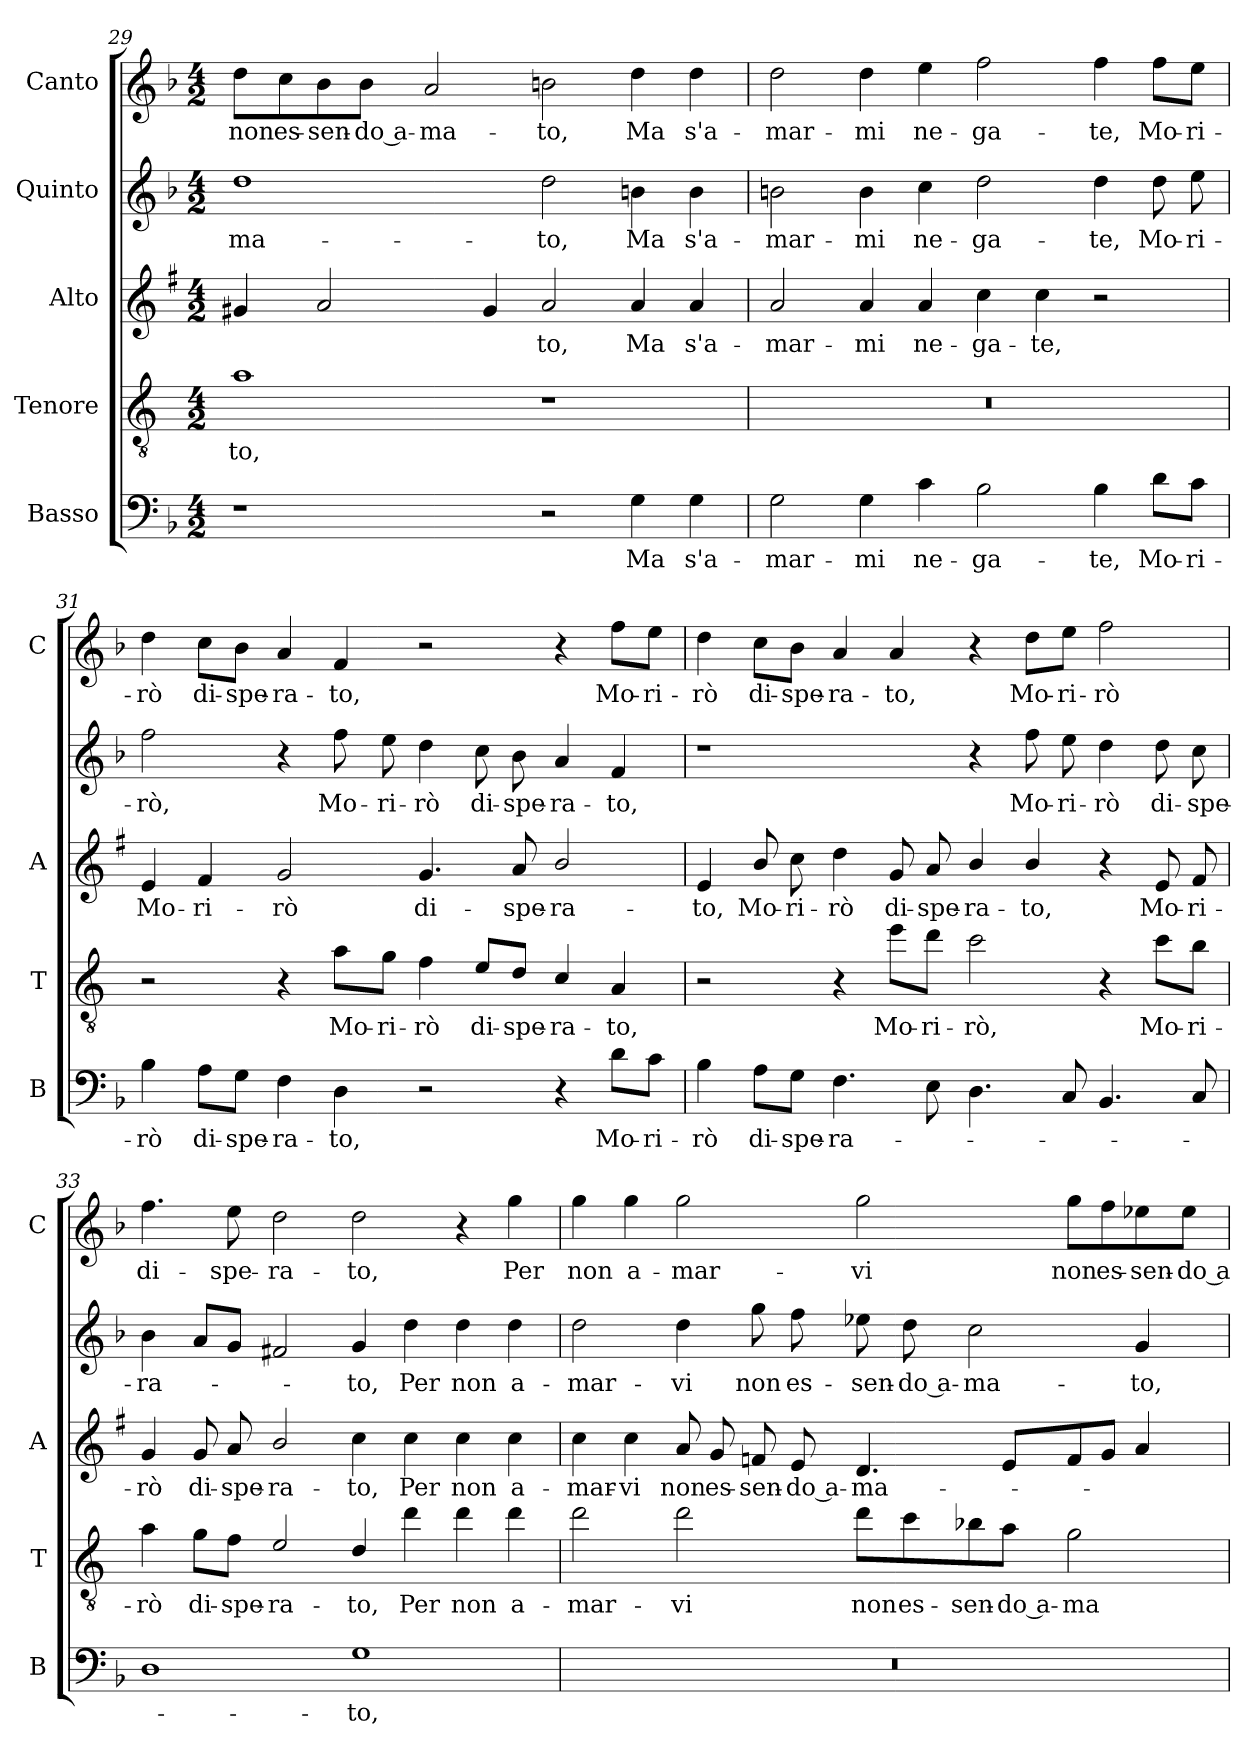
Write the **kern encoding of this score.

**kern	**text	**kern	**text	**kern	**text	**kern	**text	**kern	**text
*part5	*part5	*part4	*part4	*part3	*part3	*part2	*part2	*part1	*part1
*staff5	*staff5	*staff4	*staff4	*staff3	*staff3	*staff2	*staff2	*staff1	*staff1
*I"Basso	*	*I"Tenore	*	*I"Alto	*	*I"Quinto	*	*I"Canto	*
*I'B	*	*I'T	*	*I'A	*	*	*	*I'C	*
*clefF4	*	*clefGv2	*	*clefG2	*	*clefG2	*	*clefG2	*
*	*	*ITrd4c7	*	*ITrd1c2	*	*	*	*	*
*k[b-]	*	*k[b-]	*	*k[b-]	*	*k[b-]	*	*k[b-]	*
*F:	*	*F:	*	*F:	*	*F:	*	*F:	*
*M4/2	*	*M4/2	*	*M4/2	*	*M4/2	*	*M4/2	*
=29	=29	=29	=29	=29	=29	=29	=29	=29	=29
!	!	!	!LO:LY:b	!	!	!	!LO:LY:b	!	!LO:LY:b
1r	.	1d	-to,	4f#X/	.	1dd	-ma-	8dd\L	non
!	!	!	!	!	!	!	!	!	!LO:LY:b
.	.	.	.	.	.	.	.	8cc\	es-
!	!	!	!	!	!	!	!	!	!LO:LY:b
.	.	.	.	2g/	.	.	.	8b-\	-sen-
!	!	!	!	!	!	!	!	!	!LO:LY:b
.	.	.	.	.	.	.	.	8b-\J	-do a-
!	!	!	!	!	!	!	!	!	!LO:LY:b
.	.	.	.	.	.	.	.	2a/	-ma-
.	.	.	.	4f#/	.	.	.	.	.
!	!	!	!	!	!LO:LY:b	!	!LO:LY:b	!	!LO:LY:b
2r	.	1r	.	2g/	-to,	2dd\	-to,	2bn\	-to,
!	!LO:LY:b	!	!	!	!LO:LY:b	!	!LO:LY:b	!	!LO:LY:b
4G\	Ma	.	.	4g/	Ma	4bn\	Ma	4dd\	Ma
!	!LO:LY:b	!	!	!	!LO:LY:b	!	!LO:LY:b	!	!LO:LY:b
4G\	s'a-	.	.	4g/	s'a-	4b\	s'a-	4dd\	s'a-
=30	=30	=30	=30	=30	=30	=30	=30	=30	=30
!	!LO:LY:b	!	!	!	!LO:LY:b	!	!LO:LY:b	!	!LO:LY:b
2G\	-mar-	0r	.	2g/	-mar-	2bn\	-mar-	2dd\	-mar-
!	!LO:LY:b	!	!	!	!LO:LY:b	!	!LO:LY:b	!	!LO:LY:b
4G\	-mi	.	.	4g/	-mi	4b\	-mi	4dd\	-mi
!	!LO:LY:b	!	!	!	!LO:LY:b	!	!LO:LY:b	!	!LO:LY:b
4c\	ne-	.	.	4g/	ne-	4cc\	ne-	4ee\	ne-
!	!LO:LY:b	!	!	!	!LO:LY:b	!	!LO:LY:b	!	!LO:LY:b
2B-\	-ga-	.	.	4b-\	-ga-	2dd\	-ga-	2ff\	-ga-
!	!	!	!	!	!LO:LY:b	!	!	!	!
.	.	.	.	4b-\	-te,	.	.	.	.
!	!LO:LY:b	!	!	!	!	!	!LO:LY:b	!	!LO:LY:b
4B-\	-te,	.	.	2r	.	4dd\	-te,	4ff\	-te,
!	!LO:LY:b	!	!	!	!	!	!LO:LY:b	!	!LO:LY:b
8d\L	Mo-	.	.	.	.	8dd\	Mo-	8ff\L	Mo-
!	!LO:LY:b	!	!	!	!	!	!LO:LY:b	!	!LO:LY:b
8c\J	-ri-	.	.	.	.	8ee\	-ri-	8ee\J	-ri-
!!LO:LB:g=z
=31	=31	=31	=31	=31	=31	=31	=31	=31	=31
!	!LO:LY:b	!	!	!	!LO:LY:b	!	!LO:LY:b	!	!LO:LY:b
4B-\	-rò	2r	.	4d/	Mo-	2ff\	-rò,	4dd\	-rò
!	!LO:LY:b	!	!	!	!LO:LY:b	!	!	!	!LO:LY:b
8A\L	di-	.	.	4e/	-ri-	.	.	8cc\L	di-
!	!LO:LY:b	!	!	!	!	!	!	!	!LO:LY:b
8G\J	-spe-	.	.	.	.	.	.	8b-\J	-spe-
!	!LO:LY:b	!	!	!	!LO:LY:b	!	!	!	!LO:LY:b
4F\	-ra-	4r	.	2f/	-rò	4r	.	4a/	-ra-
!	!LO:LY:b	!	!LO:LY:b	!	!	!	!LO:LY:b	!	!LO:LY:b
4D\	-to,	8d\L	Mo-	.	.	8ff\	Mo-	4f/	-to,
!	!	!	!LO:LY:b	!	!	!	!LO:LY:b	!	!
.	.	8c\J	-ri-	.	.	8ee\	-ri-	.	.
!	!	!	!LO:LY:b	!	!LO:LY:b	!	!LO:LY:b	!	!
2r	.	4B-\	-rò	4.f/	di-	4dd\	-rò	2r	.
!	!	!	!LO:LY:b	!	!	!	!LO:LY:b	!	!
.	.	8A/L	di-	.	.	8cc\	di-	.	.
!	!	!	!LO:LY:b	!	!LO:LY:b	!	!LO:LY:b	!	!
.	.	8G/J	-spe-	8g/	-spe-	8b-\	-spe-	.	.
!	!	!	!LO:LY:b	!	!LO:LY:b	!	!LO:LY:b	!	!
4r	.	4F/	-ra-	2a/	-ra-	4a/	-ra-	4r	.
!	!LO:LY:b	!	!LO:LY:b	!	!	!	!LO:LY:b	!	!LO:LY:b
8d\L	Mo-	4D/	-to,	.	.	4f/	-to,	8ff\L	Mo-
!	!LO:LY:b	!	!	!	!	!	!	!	!LO:LY:b
8c\J	-ri-	.	.	.	.	.	.	8ee\J	-ri-
=32	=32	=32	=32	=32	=32	=32	=32	=32	=32
!	!LO:LY:b	!	!	!	!LO:LY:b	!	!	!	!LO:LY:b
4B-\	-rò	2r	.	4d/	-to,	1r	.	4dd\	-rò
!	!LO:LY:b	!	!	!	!LO:LY:b	!	!	!	!LO:LY:b
8A\L	di-	.	.	8a/	Mo-	.	.	8cc\L	di-
!	!LO:LY:b	!	!	!	!LO:LY:b	!	!	!	!LO:LY:b
8G\J	-spe-	.	.	8b-\	-ri-	.	.	8b-\J	-spe-
!	!LO:LY:b	!	!	!	!LO:LY:b	!	!	!	!LO:LY:b
4.F\	-ra-	4r	.	4cc\	-rò	.	.	4a/	-ra-
!	!	!	!LO:LY:b	!	!LO:LY:b	!	!	!	!LO:LY:b
.	.	8a\L	Mo-	8f/	di-	.	.	4a/	-to,
!	!	!	!LO:LY:b	!	!LO:LY:b	!	!	!	!
8E\	.	8g\J	-ri-	8g/	-spe-	.	.	.	.
!	!	!	!LO:LY:b	!	!LO:LY:b	!	!	!	!
4.D\	.	2f\	-rò,	4a/	-ra-	4r	.	4r	.
!	!	!	!	!	!LO:LY:b	!	!LO:LY:b	!	!LO:LY:b
.	.	.	.	4a/	-to,	8ff\	Mo-	8dd\L	Mo-
!	!	!	!	!	!	!	!LO:LY:b	!	!LO:LY:b
8C/	.	.	.	.	.	8ee\	-ri-	8ee\J	-ri-
!	!	!	!	!	!	!	!LO:LY:b	!	!LO:LY:b
4.BB-/	.	4r	.	4r	.	4dd\	-rò	2ff\	-rò
!	!	!	!LO:LY:b	!	!LO:LY:b	!	!LO:LY:b	!	!
.	.	8f\L	Mo-	8d/	Mo-	8dd\	di-	.	.
!	!	!	!LO:LY:b	!	!LO:LY:b	!	!LO:LY:b	!	!
8C/	.	8e\J	-ri-	8e/	-ri-	8cc\	-spe-	.	.
=33	=33	=33	=33	=33	=33	=33	=33	=33	=33
!	!	!	!LO:LY:b	!	!LO:LY:b	!	!LO:LY:b	!	!LO:LY:b
1D	.	4d\	-rò	4f/	-rò	4b-\	-ra-	4.ff\	di-
!	!	!	!LO:LY:b	!	!LO:LY:b	!	!	!	!
.	.	8c\L	di-	8f/	di-	8a/L	.	.	.
!	!	!	!LO:LY:b	!	!LO:LY:b	!	!	!	!LO:LY:b
.	.	8B-\J	-spe-	8g/	-spe-	8g/J	.	8ee\	-spe-
!	!	!	!LO:LY:b	!	!LO:LY:b	!	!	!	!LO:LY:b
.	.	2A/	-ra-	2a/	-ra-	2f#X/	.	2dd\	-ra-
!	!LO:LY:b	!	!LO:LY:b	!	!LO:LY:b	!	!LO:LY:b	!	!LO:LY:b
1G	-to,	4G/	-to,	4b-\	-to,	4g/	-to,	2dd\	-to,
!	!	!	!LO:LY:b	!	!LO:LY:b	!	!LO:LY:b	!	!
.	.	4g\	Per	4b-\	Per	4dd\	Per	.	.
!	!	!	!LO:LY:b	!	!LO:LY:b	!	!LO:LY:b	!	!
.	.	4g\	non	4b-\	non	4dd\	non	4r	.
!	!	!	!LO:LY:b	!	!LO:LY:b	!	!LO:LY:b	!	!LO:LY:b
.	.	4g\	a-	4b-\	a-	4dd\	a-	4gg\	Per
!!LO:LB:g=z
=34	=34	=34	=34	=34	=34	=34	=34	=34	=34
!	!	!	!LO:LY:b	!	!LO:LY:b	!	!LO:LY:b	!	!LO:LY:b
0r	.	2g\	-mar-	4b-\	-mar-	2dd\	-mar-	4gg\	non
!	!	!	!	!	!LO:LY:b	!	!	!	!LO:LY:b
.	.	.	.	4b-\	-vi	.	.	4gg\	a-
!	!	!	!LO:LY:b	!	!LO:LY:b	!	!LO:LY:b	!	!LO:LY:b
.	.	2g\	-vi	8g/	non	4dd\	-vi	2gg\	-mar-
!	!	!	!	!	!LO:LY:b	!	!	!	!
.	.	.	.	8f/	es-	.	.	.	.
!	!	!	!	!	!LO:LY:b	!	!LO:LY:b	!	!
.	.	.	.	8e-X/	-sen-	8gg\	non	.	.
!	!	!	!	!	!LO:LY:b	!	!LO:LY:b	!	!
.	.	.	.	8d/	-do a-	8ff\	es-	.	.
!	!	!	!LO:LY:b	!	!LO:LY:b	!	!LO:LY:b	!	!LO:LY:b
.	.	8g\L	non	4.c/	-ma-	8ee-X\	-sen-	2gg\	-vi
!	!	!	!LO:LY:b	!	!	!	!LO:LY:b	!	!
.	.	8f\	es-	.	.	8dd\	-do a-	.	.
!	!	!	!LO:LY:b	!	!	!	!LO:LY:b	!	!
.	.	8e-X\	-sen-	.	.	2cc\	-ma-	.	.
!	!	!	!LO:LY:b	!	!	!	!	!	!
.	.	8d\J	-do a-	8d/L	.	.	.	.	.
!	!	!	!LO:LY:b	!	!	!	!	!	!LO:LY:b
.	.	2c\	-ma-	8e-/	.	.	.	8gg\L	non
!	!	!	!	!	!	!	!	!	!LO:LY:b
.	.	.	.	8f/J	.	.	.	8ff\	es-
!	!	!	!	!	!	!	!LO:LY:b	!	!LO:LY:b
.	.	.	.	4g/	.	4g/	-to,	8ee-X\	-sen-
!	!	!	!	!	!	!	!	!	!LO:LY:b
.	.	.	.	.	.	.	.	8ee-\J	-do a-
=	=	=	=	=	=	=	=	=	=
*-	*-	*-	*-	*-	*-	*-	*-	*-	*-
